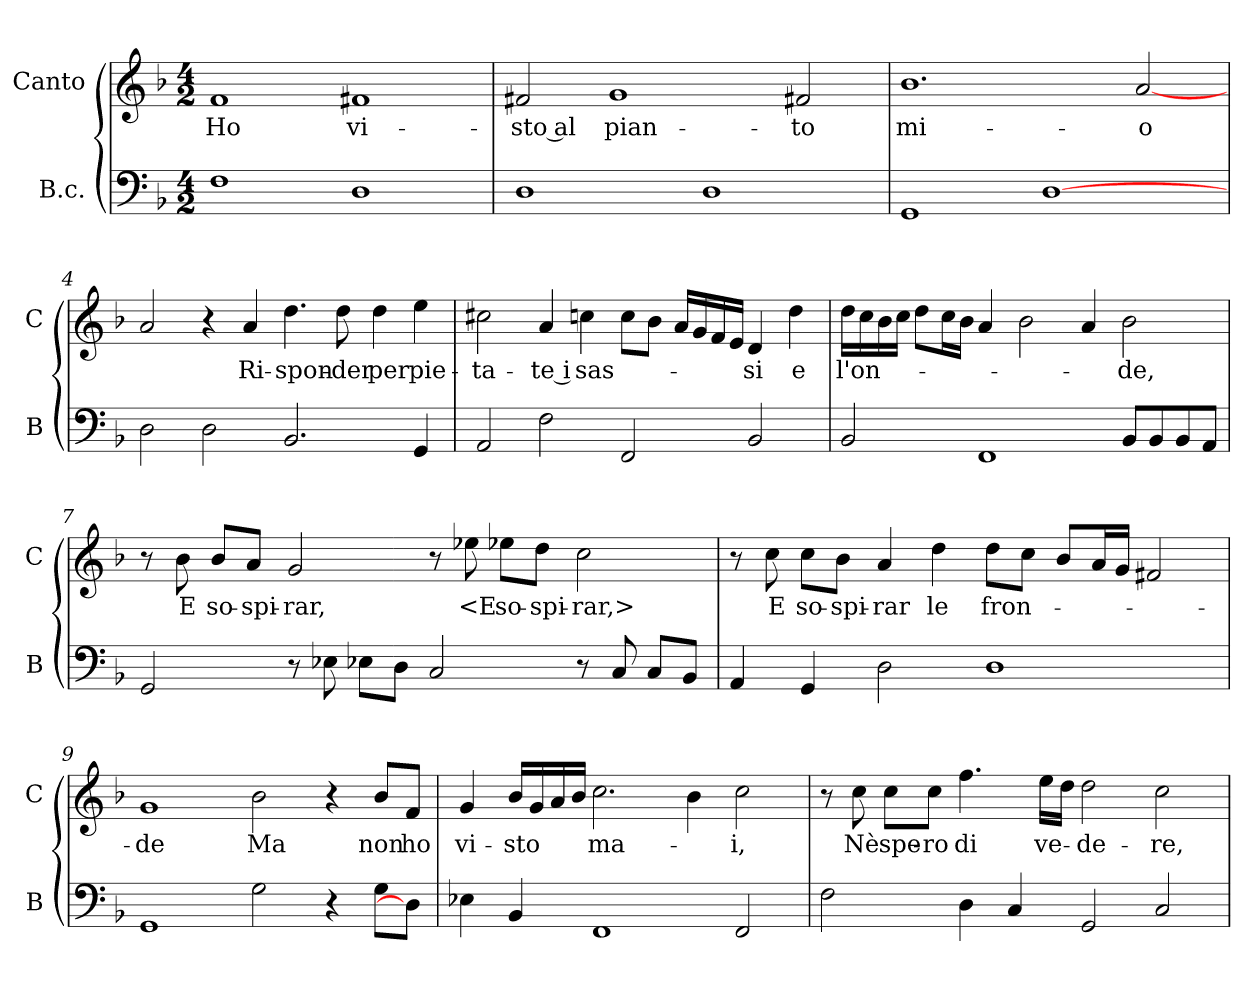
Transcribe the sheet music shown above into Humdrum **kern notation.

**kern	**kern	**text
*part2	*part1	*part1
*staff2	*staff1	*staff1
*I"B.c.	*I"Canto	*
*I'B	*I'C	*
*clefF4	*clefG2	*
*k[b-]	*k[b-]	*
*M4/2	*M4/2	*
=1	=1	=1
1F	1f	Ho
1D	1f#X	vi-
=2	=2	=2
1D	2f#X	-sto al
.	1g	pian-
1D	.	.
.	2f#X	-to
=3	=3	=3
1GG	1.b-	mi-
[1D	.	.
.	[2a	-o
=4	=4	=4
2D	2a	.
2D	4r	.
.	4a	Ri-
2.BB-	4.dd	-spon-
.	8dd	-der
.	4dd	per
4GG	4ee	pie-
=5	=5	=5
2AA	2cc#X	-ta-
2F	4a	-te i
.	4ccn	sas-
2FF	8ccL	.
.	8b-J	.
.	16aLL	.
.	16g	.
.	16f	.
.	16eJJ	.
2BB-	4d	-si
.	4dd	e
=6	=6	=6
2BB-	16ddLL	l'on-
.	16cc	.
.	16b-	.
.	16ccJJ	.
.	8ddL	.
.	16ccL	.
.	16b-JJ	.
1FF	4a	.
.	2b-	.
.	4a	.
8BB-L	2b-	-de,
8BB-	.	.
8BB-	.	.
8AAJ	.	.
=7	=7	=7
2GG	8r	.
.	8b-	E
.	8b-L	so-
.	8aJ	-spi-
8r	2g	-rar,
8E-X	.	.
8E-XL	.	.
8DJ	.	.
2C	8r	.
.	8ee-X	<E
.	8ee-XL	so-
.	8ddJ	-spi-
8r	2cc	-rar,>
8C	.	.
8CL	.	.
8BB-J	.	.
=8	=8	=8
4AA	8r	.
.	8cc	E
4GG	8ccL	so-
.	8b-J	-spi-
2D	4a	-rar
.	4dd	le
1D	8ddL	fron-
.	8ccJ	.
.	8b-L	.
.	16aL	.
.	16gJJ	.
.	2f#X	.
=9	=9	=9
1GG	1g	-de
2G	2b-	Ma
4r	4r	.
8GL	8b-L	non
8DJ]	8fJ	ho
=10	=10	=10
4E-X	4g	vi-
4BB-	16b-LL	-sto
.	16g	.
.	16a	.
.	16b-JJ	.
1FF	2.cc	ma-
.	4b-	.
2FF	2cc	-i,
=11	=11	=11
2F	8r	.
.	8cc	Nè
.	8ccL	spe-
.	8ccJ	-ro
4D	4.ff	di
4C	.	.
.	16eeLL	ve-
.	16ddJJ	.
2GG	2dd	-de-
2C	2cc	-re,
=	=	=
*-	*-	*-
